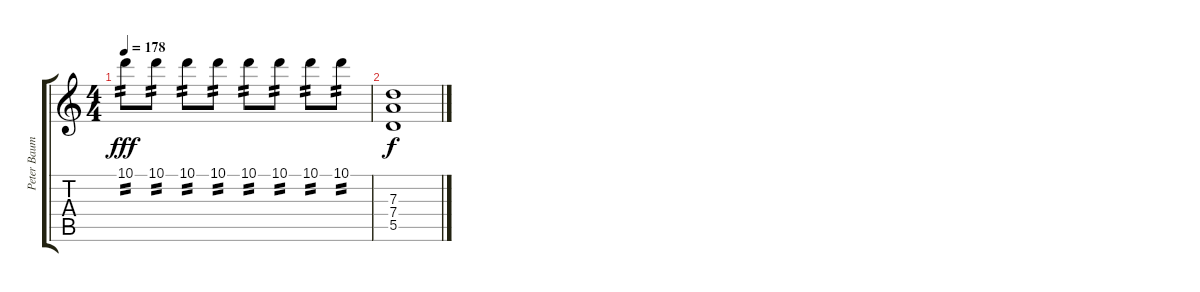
\track ("Peter Baumann" "Peter Baum") {instrument distortionguitar}
\staff {score tabs}
\tuning (E4 B3 G3 D3 A2 E2) {hide}
\ts (4 4)
\tempo 178
\clef g2
\ks c
10.1.8{tp 2 dy fff} 10.1.8{tp 2} 10.1.8{tp 2} 10.1.8{tp 2} 10.1.8{tp 2} 10.1.8{tp 2} 10.1.8{tp 2} 10.1.8{tp 2} |
(7.3 7.4 5.5).1{dy f instrument distortionguitar}
